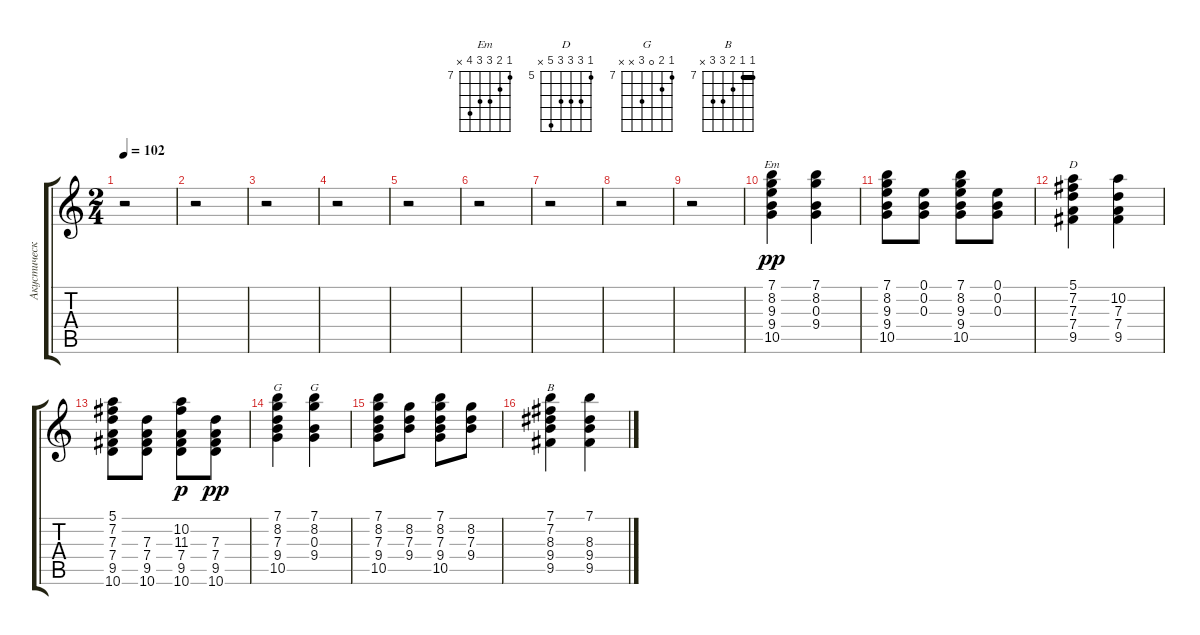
\track ("Акустическая гитара" "Акустическ") {instrument acousticguitarsteel}
\staff {score tabs}
\tuning (E4 B3 G3 D3 A2 E2) {hide}
\chord ("Em" 7 8 9 9 10 x) {firstfret 7}
\chord ("D" 5 7 7 7 9 x) {firstfret 5}
\chord ("G" 7 8 7 9 10 x) {firstfret 7 barre 7}
\chord ("G" 7 8 0 9 x x) {firstfret 7}
\chord ("B" 7 7 8 9 9 x) {firstfret 7 barre 7}
\ts (2 4)
\tempo 102
\clef g2
\ks c
r.2{dy pp} |
r.2 |
r.2 |
r.2 |
r.2 |
r.2 |
r.2 |
r.2 |
r.2 |
(7.1 8.2 9.3 9.4 10.5).4{ch "Em"} (7.1 8.2 0.3 9.4).4 |
(7.1 8.2 9.3 9.4 10.5).8 (0.1 0.2 0.3).8 (7.1 8.2 9.3 9.4 10.5).8 (0.1 0.2 0.3).8 |
(5.1 7.2 7.3 7.4 9.5).4{ch "D"} (10.2 7.3 7.4 9.5).4 |
(5.1 7.2 7.3 7.4 9.5 10.6).8 (7.3 7.4 9.5 10.6).8 (10.2 11.3 7.4 9.5 10.6).8{dy p} (7.3 7.4 9.5 10.6).8{dy pp} |
(7.1 8.2 7.3 9.4 10.5).4{ch "G"} (7.1 8.2 0.3 9.4).4{ch "G"} |
(7.1 8.2 7.3 9.4 10.5).8 (8.2 7.3 9.4).8 (7.1 8.2 7.3 9.4 10.5).8 (8.2 7.3 9.4).8 |
(7.1 7.2 8.3 9.4 9.5).4{ch "B"} (7.1 8.3 9.4 9.5).4
